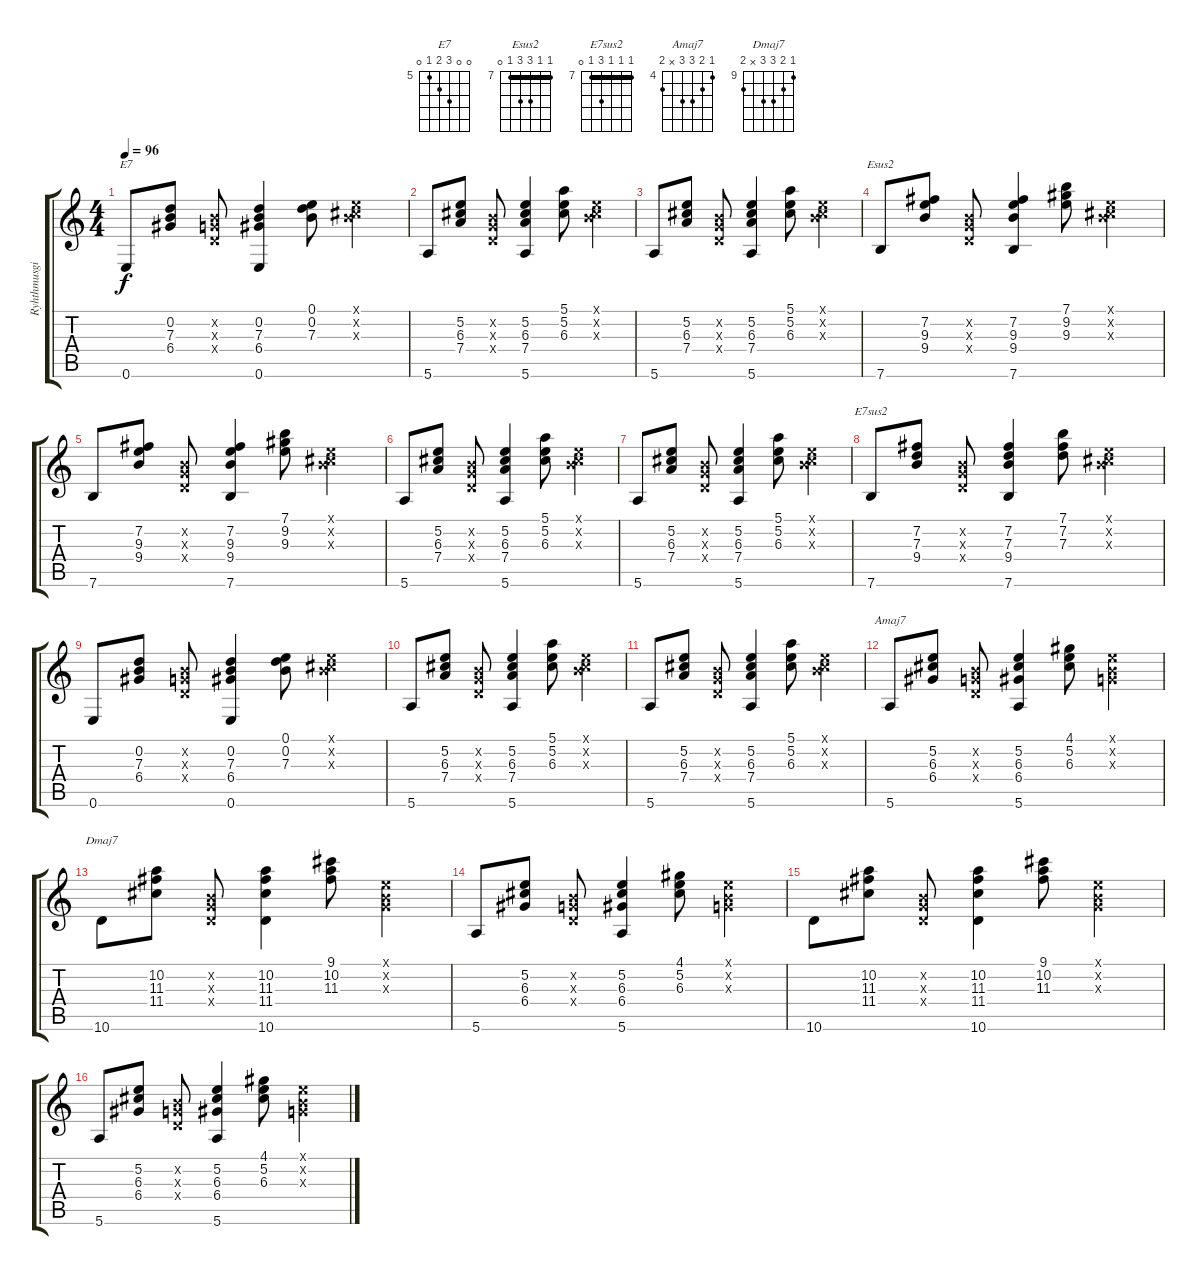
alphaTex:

\track ("Ryhthmusgitarre" "Ryhthmusgi") {instrument acousticguitarnylon}
\staff {score tabs}
\tuning (E4 B3 G3 D3 A2 E2) {hide}
\chord ("E7" 0 0 7 6 5 0) {firstfret 5}
\chord ("Esus2" 7 7 9 9 7 0) {firstfret 7 barre 7}
\chord ("E7sus2" 7 7 7 9 7 0) {firstfret 7 barre 7}
\chord ("Amaj7" 4 5 6 6 x 5) {firstfret 4}
\chord ("Dmaj7" 9 10 11 11 x 10) {firstfret 9}
\ts (4 4)
\tempo 96
\clef g2
\ks c
0.6.8{ch "E7" dy f} (0.2 7.3 6.4).8 (0.2{x} 0.3{x} 0.4{x}).8 (0.2 7.3 6.4 0.6).4 (0.1 0.2 7.3).8 (0.1{x} 0.2{x} 6.3{x}).4 |
5.6.8 (5.2 6.3 7.4).8 (0.2{x} 0.3{x} 0.4{x}).8 (5.2 6.3 7.4 5.6).4 (5.1 5.2 6.3).8 (0.1{x} 0.2{x} 6.3{x}).4 |
5.6.8 (5.2 6.3 7.4).8 (0.2{x} 0.3{x} 0.4{x}).8 (5.2 6.3 7.4 5.6).4 (5.1 5.2 6.3).8 (0.1{x} 0.2{x} 6.3{x}).4 |
7.6.8{ch "Esus2"} (7.2 9.3 9.4).8 (0.2{x} 0.3{x} 0.4{x}).8 (7.2 9.3 9.4 7.6).4 (7.1 9.2 9.3).8 (0.1{x} 0.2{x} 6.3{x}).4 |
7.6.8 (7.2 9.3 9.4).8 (0.2{x} 0.3{x} 0.4{x}).8 (7.2 9.3 9.4 7.6).4 (7.1 9.2 9.3).8 (0.1{x} 0.2{x} 6.3{x}).4 |
5.6.8 (5.2 6.3 7.4).8 (0.2{x} 0.3{x} 0.4{x}).8 (5.2 6.3 7.4 5.6).4 (5.1 5.2 6.3).8 (0.1{x} 0.2{x} 6.3{x}).4 |
5.6.8 (5.2 6.3 7.4).8 (0.2{x} 0.3{x} 0.4{x}).8 (5.2 6.3 7.4 5.6).4 (5.1 5.2 6.3).8 (0.1{x} 0.2{x} 6.3{x}).4 |
7.6.8{ch "E7sus2"} (7.2 7.3 9.4).8 (0.2{x} 0.3{x} 0.4{x}).8 (7.2 7.3 9.4 7.6).4 (7.1 7.2 7.3).8 (0.1{x} 0.2{x} 6.3{x}).4 |
0.6.8 (0.2 7.3 6.4).8 (0.2{x} 0.3{x} 0.4{x}).8 (0.2 7.3 6.4 0.6).4 (0.1 0.2 7.3).8 (0.1{x} 0.2{x} 6.3{x}).4 |
5.6.8 (5.2 6.3 7.4).8 (0.2{x} 0.3{x} 0.4{x}).8 (5.2 6.3 7.4 5.6).4 (5.1 5.2 6.3).8 (0.1{x} 0.2{x} 6.3{x}).4 |
5.6.8 (5.2 6.3 7.4).8 (0.2{x} 0.3{x} 0.4{x}).8 (5.2 6.3 7.4 5.6).4 (5.1 5.2 6.3).8 (0.1{x} 0.2{x} 6.3{x}).4 |
5.6.8{ch "Amaj7"} (5.2 6.3 6.4).8 (0.2{x} 0.3{x} 0.4{x}).8 (5.2 6.3 6.4 5.6).4 (4.1 5.2 6.3).8 (0.1{x} 0.2{x} 0.3{x}).4 |
10.6.8{ch "Dmaj7"} (10.2 11.3 11.4).8 (0.2{x} 0.3{x} 0.4{x}).8 (10.2 11.3 11.4 10.6).4 (9.1 10.2 11.3).8 (0.1{x} 0.2{x} 0.3{x}).4 |
5.6.8 (5.2 6.3 6.4).8 (0.2{x} 0.3{x} 0.4{x}).8 (5.2 6.3 6.4 5.6).4 (4.1 5.2 6.3).8 (0.1{x} 0.2{x} 0.3{x}).4 |
10.6.8 (10.2 11.3 11.4).8 (0.2{x} 0.3{x} 0.4{x}).8 (10.2 11.3 11.4 10.6).4 (9.1 10.2 11.3).8 (0.1{x} 0.2{x} 0.3{x}).4 |
5.6.8 (5.2 6.3 6.4).8 (0.2{x} 0.3{x} 0.4{x}).8 (5.2 6.3 6.4 5.6).4 (4.1 5.2 6.3).8 (0.1{x} 0.2{x} 0.3{x}).4
